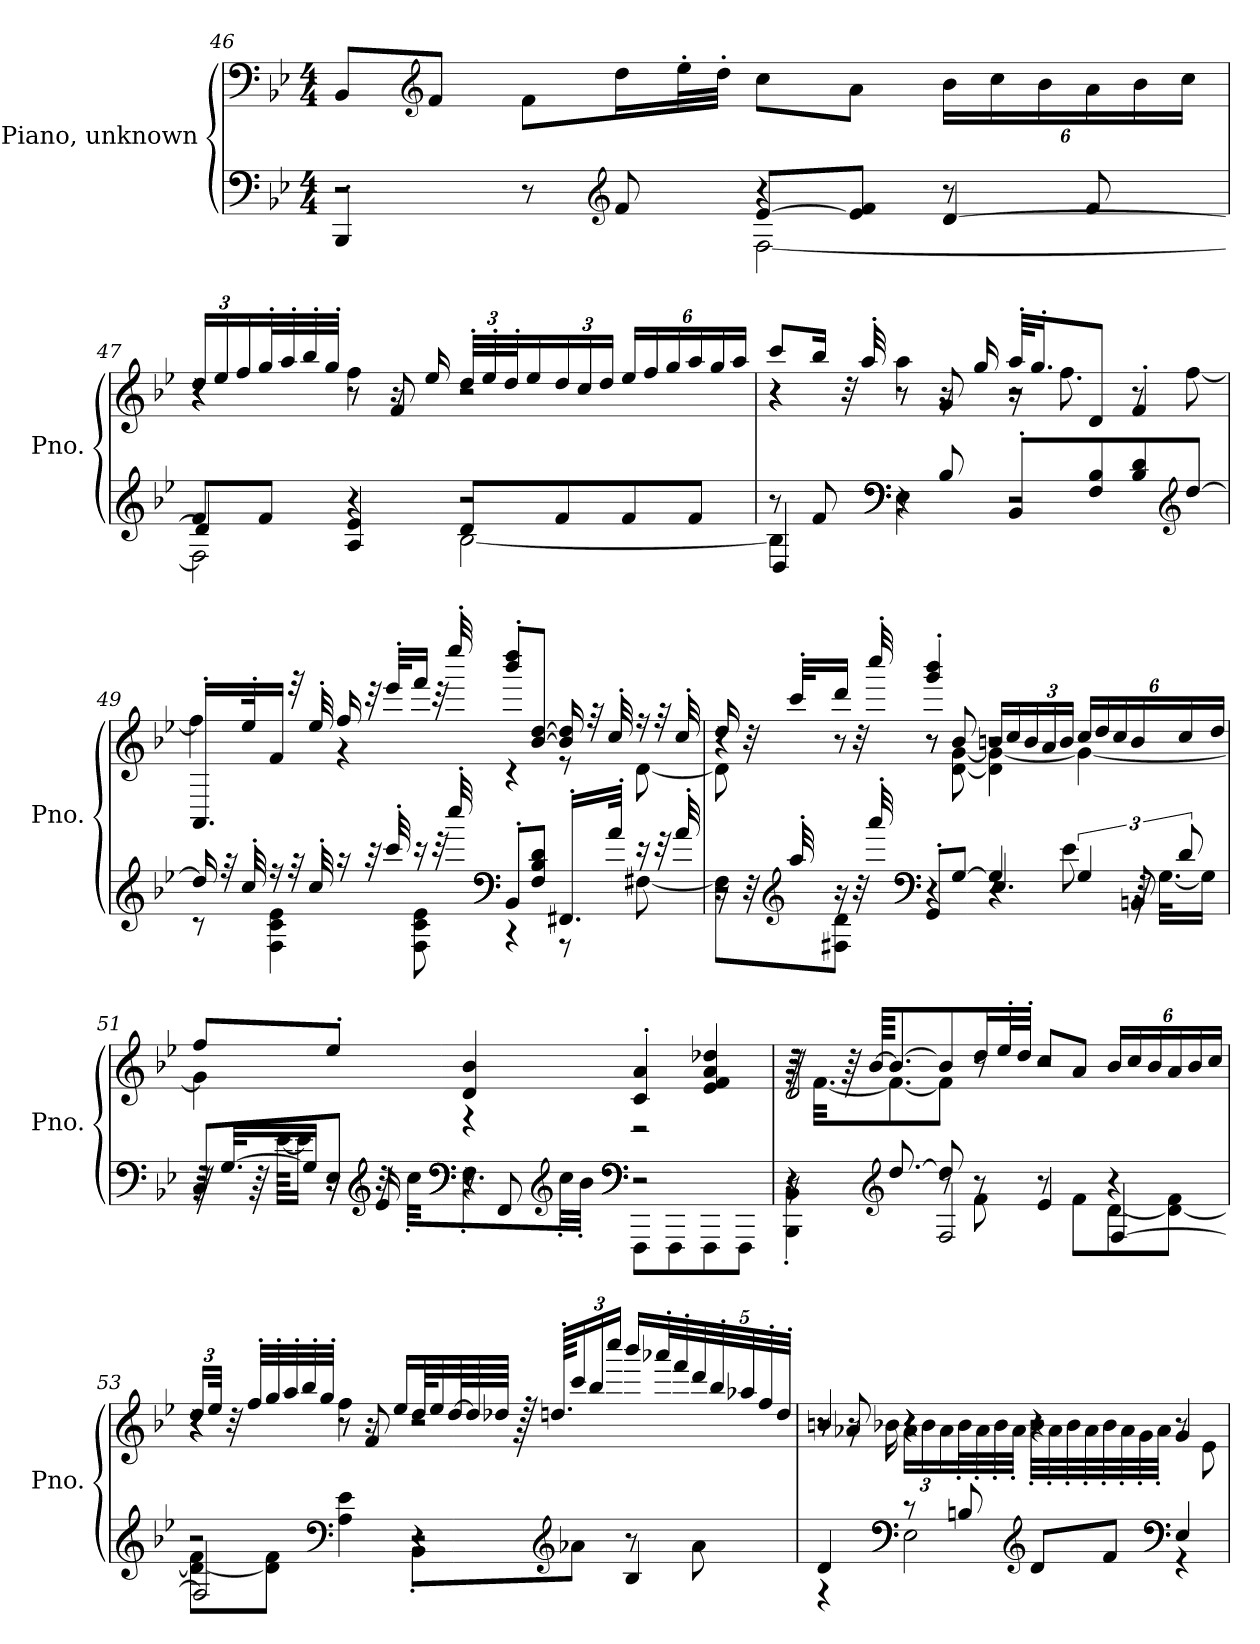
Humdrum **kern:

**kern	**kern
*part1	*part1
*staff2	*staff1
*I"Piano, unknown	*
*I'Pno.	*
!!LO:PB:g=z
*clefF4	*clefF4
*k[b-e-]	*k[b-e-]
*M4/4	*M4/4
=46	=46
*^	*
*	*^	*
4BBB-'/	2r	2r	8BB-/L
*	*	*	*clefG2
.	.	.	8f/J
8r	.	.	8f\L
*clefG2	*	*	*
8f/	.	.	16dd\L
.	.	.	32ee-'\L
.	.	.	32dd'\JJJ
[8e-/L	[2F\	4r	8cc\L
8e-/] 8f/J	.	.	8a\J
*	*	*	*Xbrackettup
8r	.	[4d/	24b-\LL
.	.	.	24cc\
.	.	.	24b-\
8f/	.	.	24a\
.	.	.	24b-\
.	.	.	24cc\JJ
=47	=47	=47	=47
*	*	*	*^
*	*	*	*	*^
8f/L	2F\]	4d/]	24dd/LL	4r	4r
.	.	.	24ee-/	.	.
.	.	.	24ff/	.	.
8f/J	.	.	32gg'/L	.	.
.	.	.	32aa'/	.	.
.	.	.	32bb-'/	.	.
.	.	.	32gg'/JJJ	.	.
4A/ 4e-/	.	4r	8r	4ff\	8r
.	.	.	16r	.	8f/
.	.	.	16ee-/	.	.
8d/L	[2B-\	2r	48dd'/LLL	2r	2r
.	.	.	48ee-'/	.	.
.	.	.	48dd'/J	.	.
.	.	.	16ee-/	.	.
8f/	.	.	24dd/	.	.
.	.	.	24cc/	.	.
.	.	.	24dd/JJ	.	.
8f/	.	.	24ee-/LL	.	.
.	.	.	24ff/	.	.
.	.	.	24gg/	.	.
8f/J	.	.	24aa/	.	.
.	.	.	24gg/	.	.
.	.	.	24aa/JJ	.	.
!!LO:LB:g=z	!!	!!
=48	=48	=48	=48	=48	=48
8r	4B-\]	4D/	8ccc/L	4r	4r
8f/	.	.	16bb-/Jk	.	.
.	.	.	32r	.	.
.	.	.	32aa'/	.	.
*clefF4	*	*	*	*	*
8r	4E-\	4r	8r	4aa\	8r
8B-/	.	.	16r	.	8g/
.	.	.	16gg/	.	.
8BB-'/L	2r	2r	32aa'/KLL	16r	2r
.	.	.	16.gg'/J	.	.
.	.	.	.	8.ff\	.
8F/ 8B-/	.	.	8d/J	.	.
8B-/ 8d/	.	.	4f'/	8r	.
*clefG2	*	*	*	*	*
[8dd/J	.	.	.	[8ff\	.
*	*v	*v	*	*	*
*	*	*	*v	*v
!!LO:LB:g=z
=49	=49	=49	=49
16dd/]	8r	16.AA'/LL	4ff\]
32r	.	.	.
32cc'/	.	32ee-'/K	.
16r	4F\ 4c\ 4e-\	16f/JJ	.
32r	.	32r	.
32cc'/	.	32ee-'/	.
16r	.	16ff/	4r
32r	.	32r	.
32ccc'/	.	32eee-'/KLL	.
16r	8F\ 8c\ 8e-\	16fff/JJ	.
32r	.	32r	.
32cccc'/	.	32eeee-'/	.
*clefF4	*	*	*
8BB-'/L	4r	8bbb-/' 8dddd/'L	4r
8F/ 8B-/ 8d/J	.	[8b-/ [8dd/J	.
16.FF#X'/LL	8r	16b-/] 16dd/]	8r
.	.	32r	.
32a'/JJk	.	32cc'/	.
16r	[8F#X\	16r	[8d\
32r	.	32r	.
32a'/	.	32cc'/	.
!!LO:LB:g=z
=50	=50	=50	=50
*	*^	*	*^
16r	8F#\L]	2r	16dd/	8d\]	4r
32r	.	.	32r	.	.
*clefG2	*	*	*	*	*
32aa'/	.	.	32ccc'/KLL	.	.
16r	8F#X\ 8d\J	.	16ddd/JJ	8r	.
32r	.	.	32r	.	.
32aaa'/	.	.	32cccc'/	.	.
*clefF4	*	*	*	*	*
8GG'/L	4r	.	4ggg/' 4bbb-/'	8r	8r
[8G/J	.	.	.	[8d\ [8g\	8b-/
4G/]	4r	4.E-/	16bn/LL	4d\] 4g\_	2r
.	.	.	16cc/	.	.
.	.	.	24b/	.	.
.	.	.	24a/	.	.
.	.	.	24b/JJ	.	.
6G/	8e-\	.	24cc/LL	4g\_	.
.	.	.	24dd/	.	.
.	.	.	24cc/	.	.
.	64r	8BBn/	24b/	.	.
.	[32.G\KLL	.	.	.	.
12d/	.	.	24cc/	.	.
.	16G\JJ]	.	.	.	.
.	.	.	24dd/JJ	.	.
*	*	*	*	*v	*v
!!LO:LB:g=z
=51	=51	=51	=51	=51
64r	32r	8C/L	8ff/L	4g\]
[32.G/KLL	.	.	.	.
.	64r	.	.	.
.	[64e-\KKLL	.	.	.
16G/JJ]	16e-\JJ]	.	.	.
16r	16r	8E-/J	8ee-'/J	.
*clefG2	*	*	*	*
16e-/	32r	.	.	.
.	32cc'\KKL	.	.	.
*clefF4	*	*	*	*
4r	8.F'\	8r	4d/ 4b-/	4r
.	.	8FF/	.	.
*clefG2	*	*	*	*
.	32cc'\LL	.	.	.
.	32b-'\JJJ	.	.	.
*clefF4	*	*	*	*
2r	8FFF\L	2r	4c/' 4a/'	2r
.	8FFF\	.	.	.
.	8FFF\	.	4e-/ 4f/ 4a/ 4dd-X/	.
.	8FFF\J	.	.	.
!!LO:LB:g=z
=52	=52	=52	=52	=52
*	*	*	*	*^
16r	4BBB-\' 4BB-\'	4r	32r	64r	2d/
.	.	.	.	[32.f\KKL	.
.	.	.	64r	.	.
.	.	.	[64b-/KKKL	.	.
*clefG2	*	*	*	*	*
[8.dd/	.	.	8.b-/_	8.f\_	.
8dd/]	8r	2F/	8b-/]	8f\J]	.
8r	8f\	.	16dd/L	8r	.
.	.	.	32ee-'/L	.	.
.	.	.	32dd'/JJJ	.	.
4e-/	8r	.	8cc/L	2r	2r
.	8f\L	.	8a/J	.	.
4r	[8d\	[4F/	24b-/LL	.	.
.	.	.	24cc/	.	.
.	.	.	24b-/	.	.
.	8d\_ 8f\J	.	24a/	.	.
.	.	.	24b-/	.	.
.	.	.	24cc/JJ	.	.
!!LO:PB:g=z	!!	!!
=53	=53	=53	=53	=53	=53
2r	8d\_ 8f\L	2F/]	24dd/LL	4r	4r
.	.	.	48ee-/JJk	.	.
.	.	.	32r	.	.
.	.	.	32ff'/LLL	.	.
.	8d\] 8f\J	.	32gg'/	.	.
.	.	.	32aa'/	.	.
.	.	.	32bb-'/	.	.
.	.	.	32gg'/JJJ	.	.
*clefF4	*	*	*	*	*
.	4A\ 4e-\	.	8r	4ff\	8r
.	.	.	16r	.	8f/
.	.	.	16ee-/LL	.	.
4r	8BB-'\L	2r	64dd/KL	2r	2r
.	.	.	32ee-/	.	.
.	.	.	[64dd/L	.	.
.	.	.	64dd/]	.	.
.	.	.	64dd-X/JJJJ	.	.
.	.	.	128r	.	.
.	.	.	64.ddn'/KKLL	.	.
*clefG2	*	*	*	*	*
.	8a-X\J	.	24ccc/	.	.
.	.	.	24bb-/	.	.
.	.	.	24cccc/JJ	.	.
4B-/	8r	.	16bbb-/LL	.	.
.	.	.	32aaa-X'/L	.	.
.	.	.	32fff'/	.	.
.	8a-\	.	40ddd/	.	.
.	.	.	40bb-'/	.	.
.	.	.	40aa-X/	.	.
.	.	.	40ff'/	.	.
.	.	.	40dd'/JJJ	.	.
*	*v	*v	*	*	*
!!LO:LB:g=z	!!	!!
=54	=54	=54	=54	=54
4d/	4r	4bn/	8r	8r
.	.	.	16r	8a-X/
.	.	.	16b-X\	.
*clefF4	*	*	*	*
8r	2E-\	4r	24a-\LL	4r
.	.	.	24b-\	.
.	.	.	24a-\	.
8Bn/	.	.	32b-'\L	.
.	.	.	32a-'\	.
.	.	.	32b-'\	.
.	.	.	32a-'\JJJ	.
*clefG2	*	*	*	*
8d/L	.	2r	32b-'\LLL	4r
.	.	.	32a-'\	.
.	.	.	32b-'\	.
.	.	.	32a-'\	.
8f/J	.	.	32b-'\	.
.	.	.	32a-'\	.
.	.	.	32g'\	.
.	.	.	32a-'\JJJ	.
*clefF4	*	*	*	*
4E-/	4r	.	8r	4g/
.	.	.	8e-\	.
*v	*v	*	*	*
*	*v	*v	*v
=	=
*-	*-
